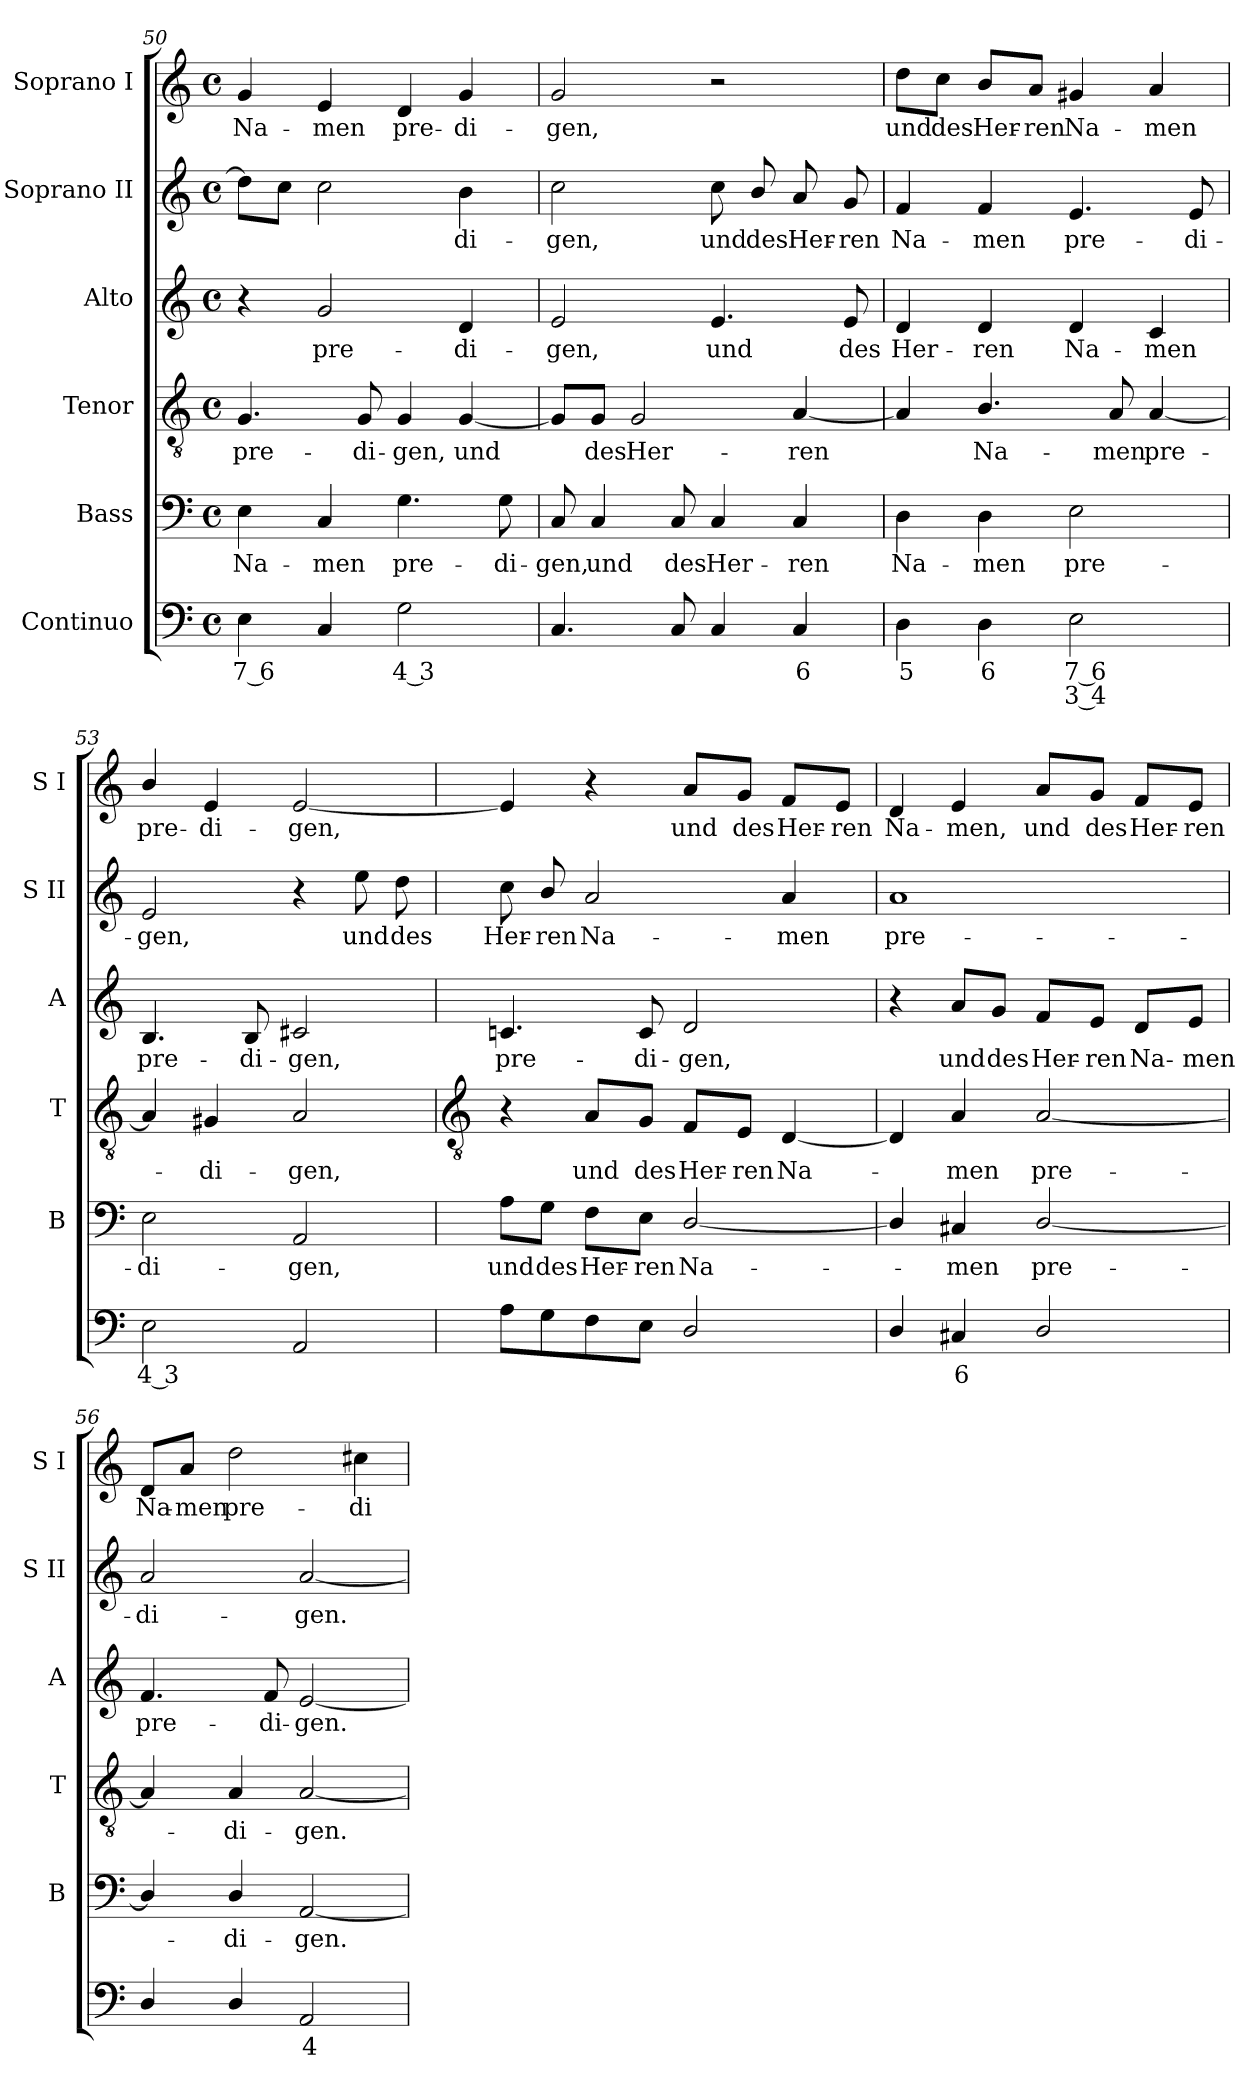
**kern	**text	**text	**kern	**text	**kern	**text	**kern	**text	**kern	**text	**kern	**text
*part6	*part6	*part6	*part5	*part5	*part4	*part4	*part3	*part3	*part2	*part2	*part1	*part1
*staff6	*staff6	*staff6	*staff5	*staff5	*staff4	*staff4	*staff3	*staff3	*staff2	*staff2	*staff1	*staff1
*I"Continuo	*	*	*I"Bass	*	*I"Tenor	*	*I"Alto	*	*I"Soprano II	*	*I"Soprano I	*
*	*	*	*I'B	*	*I'T	*	*I'A	*	*I'S II	*	*I'S I	*
!!LO:LB:g=z
*clefF4	*	*	*clefF4	*	*clefGv2	*	*clefG2	*	*clefG2	*	*clefG2	*
*k[]	*	*	*k[]	*	*k[]	*	*k[]	*	*k[]	*	*k[]	*
*C:	*	*	*C:	*	*C:	*	*C:	*	*C:	*	*C:	*
*M4/4	*	*	*M4/4	*	*M4/4	*	*M4/4	*	*M4/4	*	*M4/4	*
*met(c)	*	*	*met(c)	*	*met(c)	*	*met(c)	*	*met(c)	*	*met(c)	*
=50	=50	=50	=50	=50	=50	=50	=50	=50	=50	=50	=50	=50
!	!LO:LY:b	!	!	!LO:LY:b	!	!LO:LY:b	!	!	!	!	!	!LO:LY:b
4E	7 6	.	4E	Na-	4.G	pre-	4r	.	8ddL]	.	4g	Na-
.	.	.	.	.	.	.	.	.	8ccJ	.	.	.
!	!	!	!	!LO:LY:b	!	!	!	!LO:LY:b	!	!	!	!LO:LY:b
4C	.	.	4C	-men	.	.	2g	pre-	2cc	.	4e	-men
!	!	!	!	!	!	!LO:LY:b	!	!	!	!	!	!
.	.	.	.	.	8G	-di-	.	.	.	.	.	.
!	!LO:LY:b	!	!	!LO:LY:b	!	!LO:LY:b	!	!	!	!	!	!LO:LY:b
2G	4 3	.	4.G	pre-	4G	-gen,	.	.	.	.	4d	pre-
!	!	!	!	!	!	!LO:LY:b	!	!LO:LY:b	!	!LO:LY:b	!	!LO:LY:b
.	.	.	.	.	[4G	und	4d	-di-	4b	di-	4g	-di-
!	!	!	!	!LO:LY:b	!	!	!	!	!	!	!	!
.	.	.	8G	-di-	.	.	.	.	.	.	.	.
=51	=51	=51	=51	=51	=51	=51	=51	=51	=51	=51	=51	=51
!	!	!	!	!LO:LY:b	!	!	!	!LO:LY:b	!	!LO:LY:b	!	!LO:LY:b
4.C	.	.	8C	-gen,	8G/L]	.	2e	-gen,	2cc	-gen,	2g	-gen,
!	!	!	!	!LO:LY:b	!	!LO:LY:b	!	!	!	!	!	!
.	.	.	4C	und	8G/J	des	.	.	.	.	.	.
!	!	!	!	!	!	!LO:LY:b	!	!	!	!	!	!
.	.	.	.	.	2G	Her-	.	.	.	.	.	.
!	!	!	!	!LO:LY:b	!	!	!	!	!	!	!	!
8C	.	.	8C	des	.	.	.	.	.	.	.	.
!	!	!	!	!LO:LY:b	!	!	!	!LO:LY:b	!	!LO:LY:b	!	!
4C	.	.	4C	Her-	.	.	4.e	und	8cc	und	2r	.
!	!	!	!	!	!	!	!	!	!	!LO:LY:b	!	!
.	.	.	.	.	.	.	.	.	8b/	des	.	.
!	!LO:LY:b	!	!	!LO:LY:b	!	!LO:LY:b	!	!	!	!LO:LY:b	!	!
4C	6	.	4C	-ren	[4A	-ren	.	.	8a	Her-	.	.
!	!	!	!	!	!	!	!	!LO:LY:b	!	!LO:LY:b	!	!
.	.	.	.	.	.	.	8e	des	8g	-ren	.	.
=52	=52	=52	=52	=52	=52	=52	=52	=52	=52	=52	=52	=52
!	!LO:LY:b	!	!	!LO:LY:b	!	!	!	!LO:LY:b	!	!LO:LY:b	!	!LO:LY:b
4D	5	.	4D	Na-	4A]	.	4d	Her-	4f	Na-	8dd\L	und
!	!	!	!	!	!	!	!	!	!	!	!	!LO:LY:b
.	.	.	.	.	.	.	.	.	.	.	8cc\J	des
!	!LO:LY:b	!	!	!LO:LY:b	!	!LO:LY:b	!	!LO:LY:b	!	!LO:LY:b	!	!LO:LY:b
4D	6	.	4D	-men	4.B/	Na-	4d	-ren	4f	-men	8b/L	Her-
!	!	!	!	!	!	!	!	!	!	!	!	!LO:LY:b
.	.	.	.	.	.	.	.	.	.	.	8a/J	-ren
!	!LO:LY:b	!LO:LY:b	!	!LO:LY:b	!	!	!	!LO:LY:b	!	!LO:LY:b	!	!LO:LY:b
2E	7 6	3 4	2E	pre-	.	.	4d	Na-	4.e	pre-	4g#X	Na-
!	!	!	!	!	!	!LO:LY:b	!	!	!	!	!	!
.	.	.	.	.	8A	-men	.	.	.	.	.	.
!	!	!	!	!	!	!LO:LY:b	!	!LO:LY:b	!	!	!	!LO:LY:b
.	.	.	.	.	[4A	pre-	4c	-men	.	.	4a	-men
!	!	!	!	!	!	!	!	!	!	!LO:LY:b	!	!
.	.	.	.	.	.	.	.	.	8e	-di-	.	.
=53	=53	=53	=53	=53	=53	=53	=53	=53	=53	=53	=53	=53
!	!LO:LY:b	!	!	!LO:LY:b	!	!	!	!LO:LY:b	!	!LO:LY:b	!	!LO:LY:b
2E	4 3	.	2E	-di-	4A]	.	4.B	pre-	2e	-gen,	4b/	pre-
!	!	!	!	!	!	!LO:LY:b	!	!	!	!	!	!LO:LY:b
.	.	.	.	.	4G#X	di-	.	.	.	.	4e	-di-
!	!	!	!	!	!	!	!	!LO:LY:b	!	!	!	!
.	.	.	.	.	.	.	8B	-di-	.	.	.	.
!	!	!	!	!LO:LY:b	!	!LO:LY:b	!	!LO:LY:b	!	!	!	!LO:LY:b
2AA	.	.	2AA	-gen,	2A	-gen,	2c#X	-gen,	4r	.	[2e	-gen,
!	!	!	!	!	!	!	!	!	!	!LO:LY:b	!	!
.	.	.	.	.	.	.	.	.	8ee	und	.	.
!	!	!	!	!	!	!	!	!	!	!LO:LY:b	!	!
.	.	.	.	.	.	.	.	.	8dd	des	.	.
!!LO:LB:g=z
=54	=54	=54	=54	=54	=54	=54	=54	=54	=54	=54	=54	=54
*	*	*	*	*	*clefGv2	*	*	*	*	*	*	*
!	!	!	!	!LO:LY:b	!	!	!	!LO:LY:b	!	!LO:LY:b	!	!
8AL	.	.	8A\L	und	4r	.	4.cn	pre-	8cc	Her-	4e]	.
!	!	!	!	!LO:LY:b	!	!	!	!	!	!LO:LY:b	!	!
8G	.	.	8G\J	des	.	.	.	.	8b/	-ren	.	.
!	!	!	!	!LO:LY:b	!	!LO:LY:b	!	!	!	!LO:LY:b	!	!
8F	.	.	8F\L	Her-	8A/L	und	.	.	2a	Na-	4r	.
!	!	!	!	!LO:LY:b	!	!LO:LY:b	!	!LO:LY:b	!	!	!	!
8EJ	.	.	8E\J	-ren	8G/J	des	8c	-di-	.	.	.	.
!	!	!	!	!LO:LY:b	!	!LO:LY:b	!	!LO:LY:b	!	!	!	!LO:LY:b
2D/	.	.	[2D/	Na-	8F/L	Her-	2d	-gen,	.	.	8a/L	und
!	!	!	!	!	!	!LO:LY:b	!	!	!	!	!	!LO:LY:b
.	.	.	.	.	8E/J	-ren	.	.	.	.	8g/J	des
!	!	!	!	!	!	!LO:LY:b	!	!	!	!LO:LY:b	!	!LO:LY:b
.	.	.	.	.	[4D	Na-	.	.	4a	-men	8f/L	Her-
!	!	!	!	!	!	!	!	!	!	!	!	!LO:LY:b
.	.	.	.	.	.	.	.	.	.	.	8e/J	-ren
=55	=55	=55	=55	=55	=55	=55	=55	=55	=55	=55	=55	=55
!	!	!	!	!	!	!	!	!	!	!LO:LY:b	!	!LO:LY:b
4D/	.	.	4D/]	.	4D]	.	4r	.	1a	pre-	4d	Na-
!	!LO:LY:b	!	!	!LO:LY:b	!	!LO:LY:b	!	!LO:LY:b	!	!	!	!LO:LY:b
4C#X	6	.	4C#X	men	4A	men	8a/L	und	.	.	4e	-men,
!	!	!	!	!	!	!	!	!LO:LY:b	!	!	!	!
.	.	.	.	.	.	.	8g/J	des	.	.	.	.
!	!	!	!	!LO:LY:b	!	!LO:LY:b	!	!LO:LY:b	!	!	!	!LO:LY:b
2D/	.	.	[2D/	pre-	[2A	pre-	8f/L	Her-	.	.	8a/L	und
!	!	!	!	!	!	!	!	!LO:LY:b	!	!	!	!LO:LY:b
.	.	.	.	.	.	.	8e/J	-ren	.	.	8g/J	des
!	!	!	!	!	!	!	!	!LO:LY:b	!	!	!	!LO:LY:b
.	.	.	.	.	.	.	8d/L	Na-	.	.	8f/L	Her-
!	!	!	!	!	!	!	!	!LO:LY:b	!	!	!	!LO:LY:b
.	.	.	.	.	.	.	8e/J	-men	.	.	8e/J	-ren
=56	=56	=56	=56	=56	=56	=56	=56	=56	=56	=56	=56	=56
!	!	!	!	!	!	!	!	!LO:LY:b	!	!LO:LY:b	!	!LO:LY:b
4D/	.	.	4D/]	.	4A]	.	4.f	pre-	2a	-di-	8d/L	Na-
!	!	!	!	!	!	!	!	!	!	!	!	!LO:LY:b
.	.	.	.	.	.	.	.	.	.	.	8a/J	-men
!	!	!	!	!LO:LY:b	!	!LO:LY:b	!	!	!	!	!	!LO:LY:b
4D/	.	.	4D/	di-	4A	di-	.	.	.	.	2dd	pre-
!	!	!	!	!	!	!	!	!LO:LY:b	!	!	!	!
.	.	.	.	.	.	.	8f	-di-	.	.	.	.
!	!LO:LY:b	!	!	!LO:LY:b	!	!LO:LY:b	!	!LO:LY:b	!	!LO:LY:b	!	!
2AA	4	.	[2AA	-gen.	[2A	-gen.	[2e	-gen.	[2a	-gen.	.	.
!	!	!	!	!	!	!	!	!	!	!	!	!LO:LY:b
.	.	.	.	.	.	.	.	.	.	.	4cc#X	-di-
=	=	=	=	=	=	=	=	=	=	=	=	=
*-	*-	*-	*-	*-	*-	*-	*-	*-	*-	*-	*-	*-
